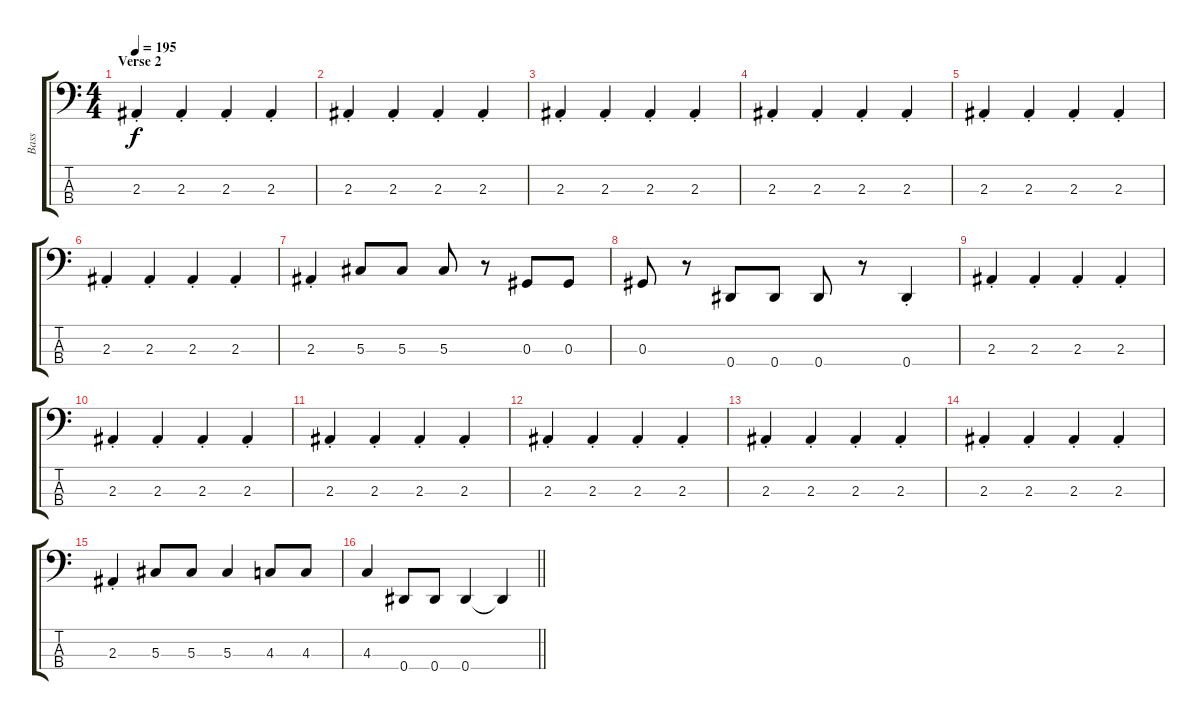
\track ("Bass" "Bass") {instrument electricbasspick}
\staff {score tabs}
\tuning (Gb2 Db2 Ab1 Eb1) {hide}
\ts (4 4)
\section ("" "Verse 2")
\tempo 195
\clef f4
\ks c
2.3{st}.4{dy f} 2.3{st}.4 2.3{st}.4 2.3{st}.4 |
2.3{st}.4 2.3{st}.4 2.3{st}.4 2.3{st}.4 |
2.3{st}.4 2.3{st}.4 2.3{st}.4 2.3{st}.4 |
2.3{st}.4 2.3{st}.4 2.3{st}.4 2.3{st}.4 |
2.3{st}.4 2.3{st}.4 2.3{st}.4 2.3{st}.4 |
2.3{st}.4 2.3{st}.4 2.3{st}.4 2.3{st}.4 |
2.3{st}.4 5.3.8 5.3.8 5.3.8 r.8 0.3.8 0.3.8 |
0.3.8 r.8 0.4.8 0.4.8 0.4.8 r.8 0.4{st}.4 |
2.3{st}.4 2.3{st}.4 2.3{st}.4 2.3{st}.4 |
2.3{st}.4 2.3{st}.4 2.3{st}.4 2.3{st}.4 |
2.3{st}.4 2.3{st}.4 2.3{st}.4 2.3{st}.4 |
2.3{st}.4 2.3{st}.4 2.3{st}.4 2.3{st}.4 |
2.3{st}.4 2.3{st}.4 2.3{st}.4 2.3{st}.4 |
2.3{st}.4 2.3{st}.4 2.3{st}.4 2.3{st}.4 |
2.3{st}.4 5.3.8 5.3.8 5.3.4 4.3.8 4.3.8 |
\barLineRight lightlight
4.3.4 0.4.8 0.4.8 0.4.4 0.4{t}.4
